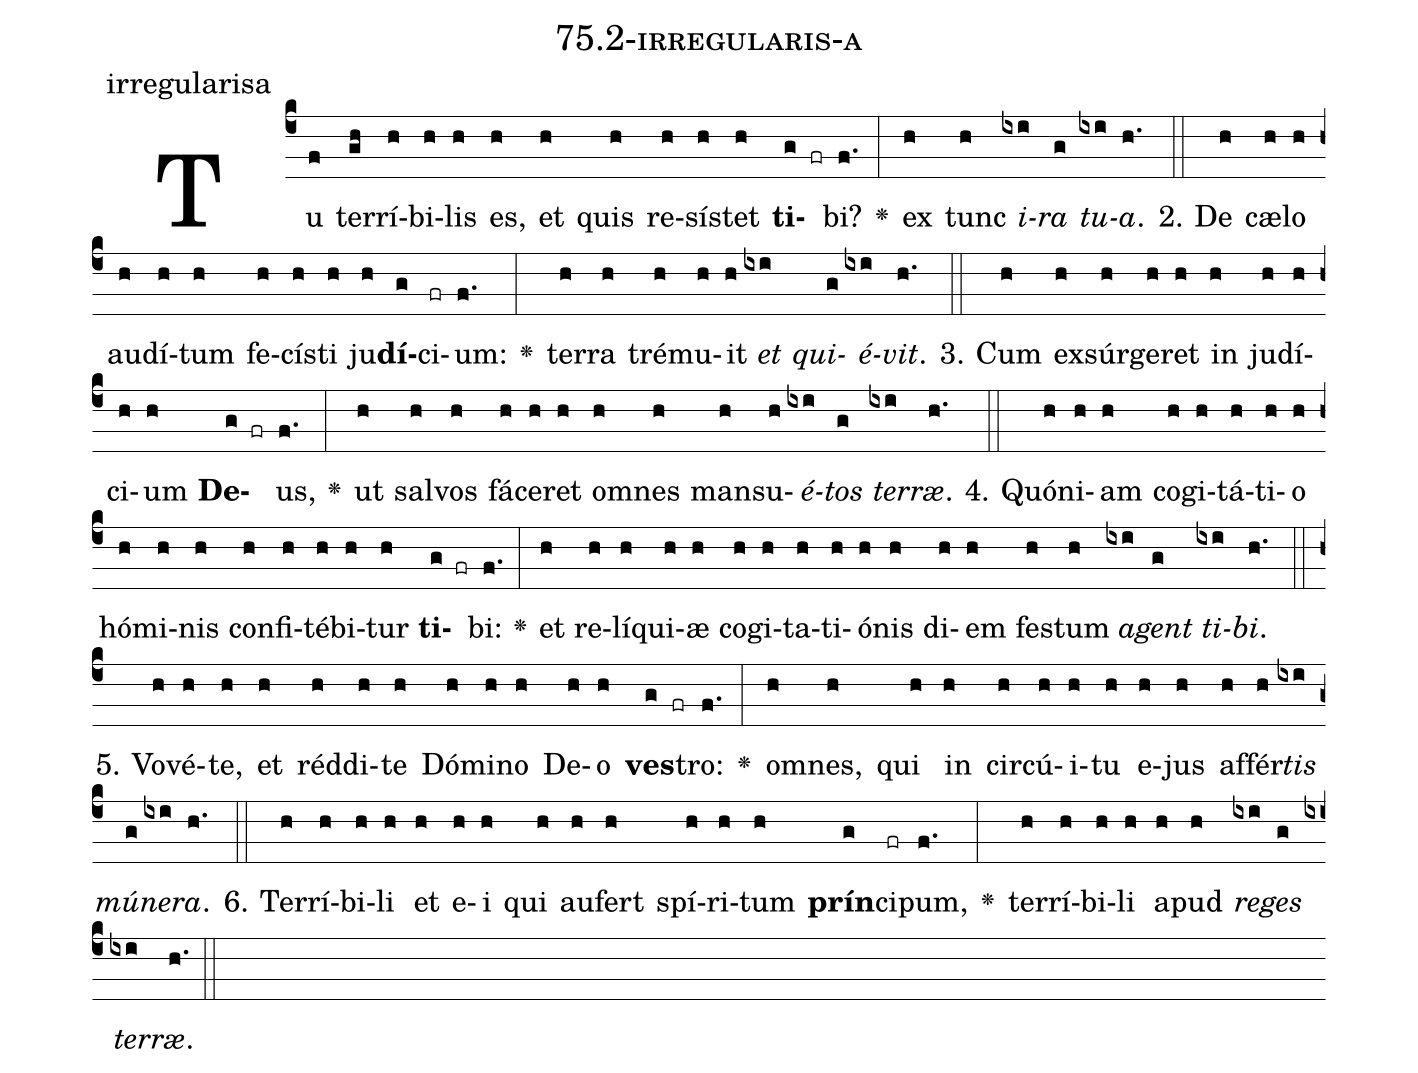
name: 75.2-irregularis-a;
annotation: irregularisa;
%%
(c4)Tu(f) ter(gh)rí(h)bi(h)lis(h) es,(h) et(h) quis(h) re(h)sís(h)tet(h) <b>ti</b>(g fr)bi?(f.) <v>\greheightstar</v>(:) ex(h) tunc(h) <i>i</i>(ixi)<i>ra</i>(g) <i>tu</i>(ixi)<i>a</i>.(h.) (::)
2. De(h) cæ(h)lo(h) au(h)dí(h)tum(h) fe(h)cís(h)ti(h) ju(h)<b>dí</b>(g)ci(fr)um:(f.) <v>\greheightstar</v>(:) ter(h)ra(h) tré(h)mu(h)it(h) <i>et</i>(ixi) <i>qui</i>(g)<i>é</i>(ixi)<i>vit</i>.(h.) (::)
3. Cum(h) ex(h)súr(h)ge(h)ret(h) in(h) ju(h)dí(h)ci(h)um(h) <b>De</b>(g fr)us,(f.) <v>\greheightstar</v>(:) ut(h) sal(h)vos(h) fá(h)ce(h)ret(h) om(h)nes(h) man(h)su(h)<i>é</i>(ixi)<i>tos</i>(g) <i>ter</i>(ixi)<i>ræ</i>.(h.) (::)
4. Quón(h)i(h)am(h) co(h)gi(h)tá(h)ti(h)o(h) hó(h)mi(h)nis(h) con(h)fi(h)té(h)bi(h)tur(h) <b>ti</b>(g fr)bi:(f.) <v>\greheightstar</v>(:) et(h) re(h)lí(h)qui(h)æ(h) co(h)gi(h)ta(h)ti(h)ó(h)nis(h) di(h)em(h) fes(h)tum(h) <i>a</i>(ixi)<i>gent</i>(g) <i>ti</i>(ixi)<i>bi</i>.(h.) (::)
5. Vo(h)vé(h)te,(h) et(h) réd(h)di(h)te(h) Dó(h)mi(h)no(h) De(h)o(h) <b>ves</b>(g fr)tro:(f.) <v>\greheightstar</v>(:) om(h)nes,(h) qui(h) in(h) cir(h)cú(h)i(h)tu(h) e(h)jus(h) af(h)fér(h)<i>tis</i>(ixi) <i>mú</i>(g)<i>ne</i>(ixi)<i>ra</i>.(h.) (::)
6. Ter(h)rí(h)bi(h)li(h) et(h) e(h)i(h) qui(h) au(h)fert(h) spí(h)ri(h)tum(h) <b>prín</b>(g)ci(fr)pum,(f.) <v>\greheightstar</v>(:) ter(h)rí(h)bi(h)li(h) a(h)pud(h) <i>re</i>(ixi)<i>ges</i>(g) <i>ter</i>(ixi)<i>ræ</i>.(h.) (::)
